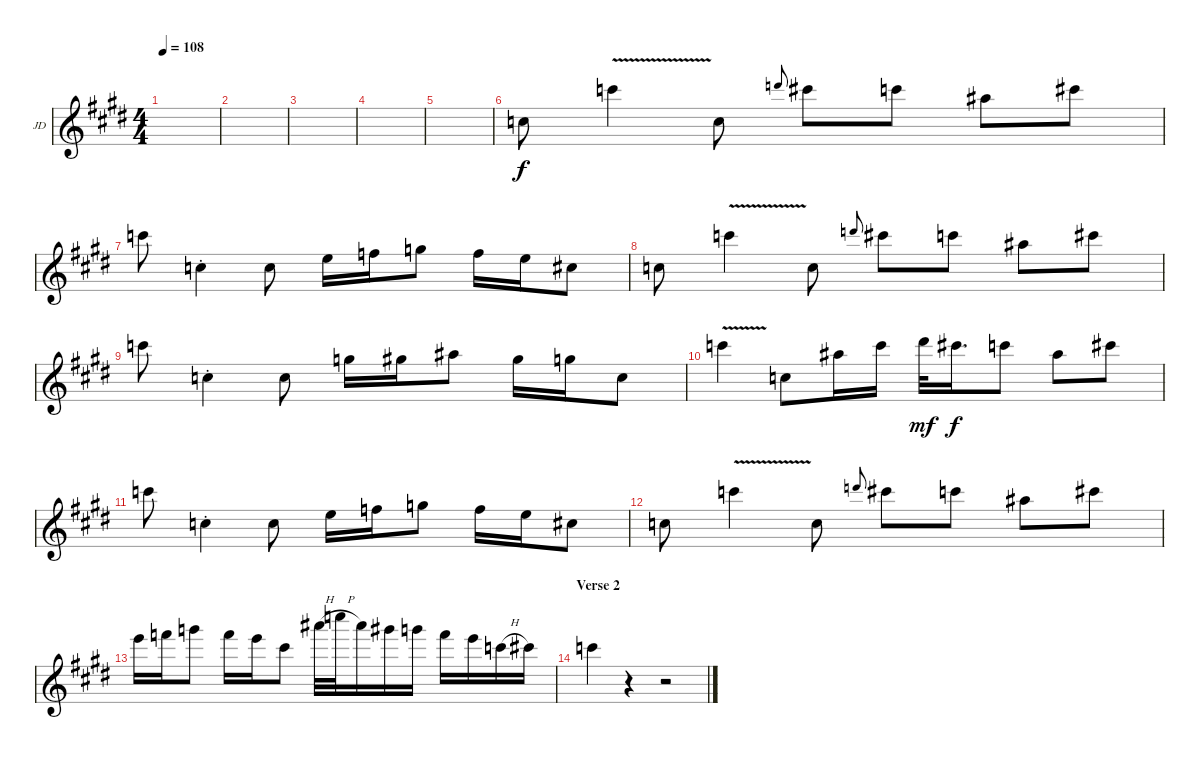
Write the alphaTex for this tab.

\defaultSystemsLayout 4
\bracketExtendMode groupsimilarinstruments
\firstSystemTrackNameOrientation horizontal
\otherSystemsTrackNameOrientation horizontal
\track ("Jordan Rudess Sitar" "JD") {instrument sitar}
\staff {score}
\tuning (C4 G3 Eb3 Bb2 F2 C2)
\displaytranspose 12
\ts (4 4)
\tempo 108
\clef g2
\ks e
|
|
|
|
|
24.6.8 31.5{v}.4 24.6.8 33.5.8{gr onbeat} 32.5.8 31.5.8 29.5.8 32.5.8 |
31.5.8 24.6{st}.4 24.6.8 28.6.16 29.6.16 31.6.8 29.6.16 28.6.16 25.6.8 |
24.6.8 31.5{v}.4 24.6.8 28.4.8{gr onbeat} 32.5.8 31.5.8 29.5.8 32.5.8 |
31.5.8 24.6{st}.4 24.6.8 26.5.16 27.5.16 29.5.8 27.5.16 26.5.16 24.6.8 |
31.5{v}.4 24.6.8 29.5.16 31.5.16 34.5.32{dy mf} 32.5.16{d dy f} 31.5.8 29.5.8 32.5.8 |
31.5.8 24.6{st}.4 24.6.8 28.6.16 29.6.16 31.6.8 29.6.16 28.6.16 25.6.8 |
24.6.8 31.5{v}.4 24.6.8 33.5.8{gr onbeat} 32.5.8 31.5.8 29.5.8 32.5.8 |
30.4.16 31.4.16 33.4.8 31.4.16 30.4.16 32.5.8 31.3{h}.32 33.3{h}.32 31.3.16 34.4.16 33.4.16 31.4.16 35.5.16 31.5{h}.16 32.5.16 |
\section ("" "Verse 2")
31.5.4 r.4 r.2
